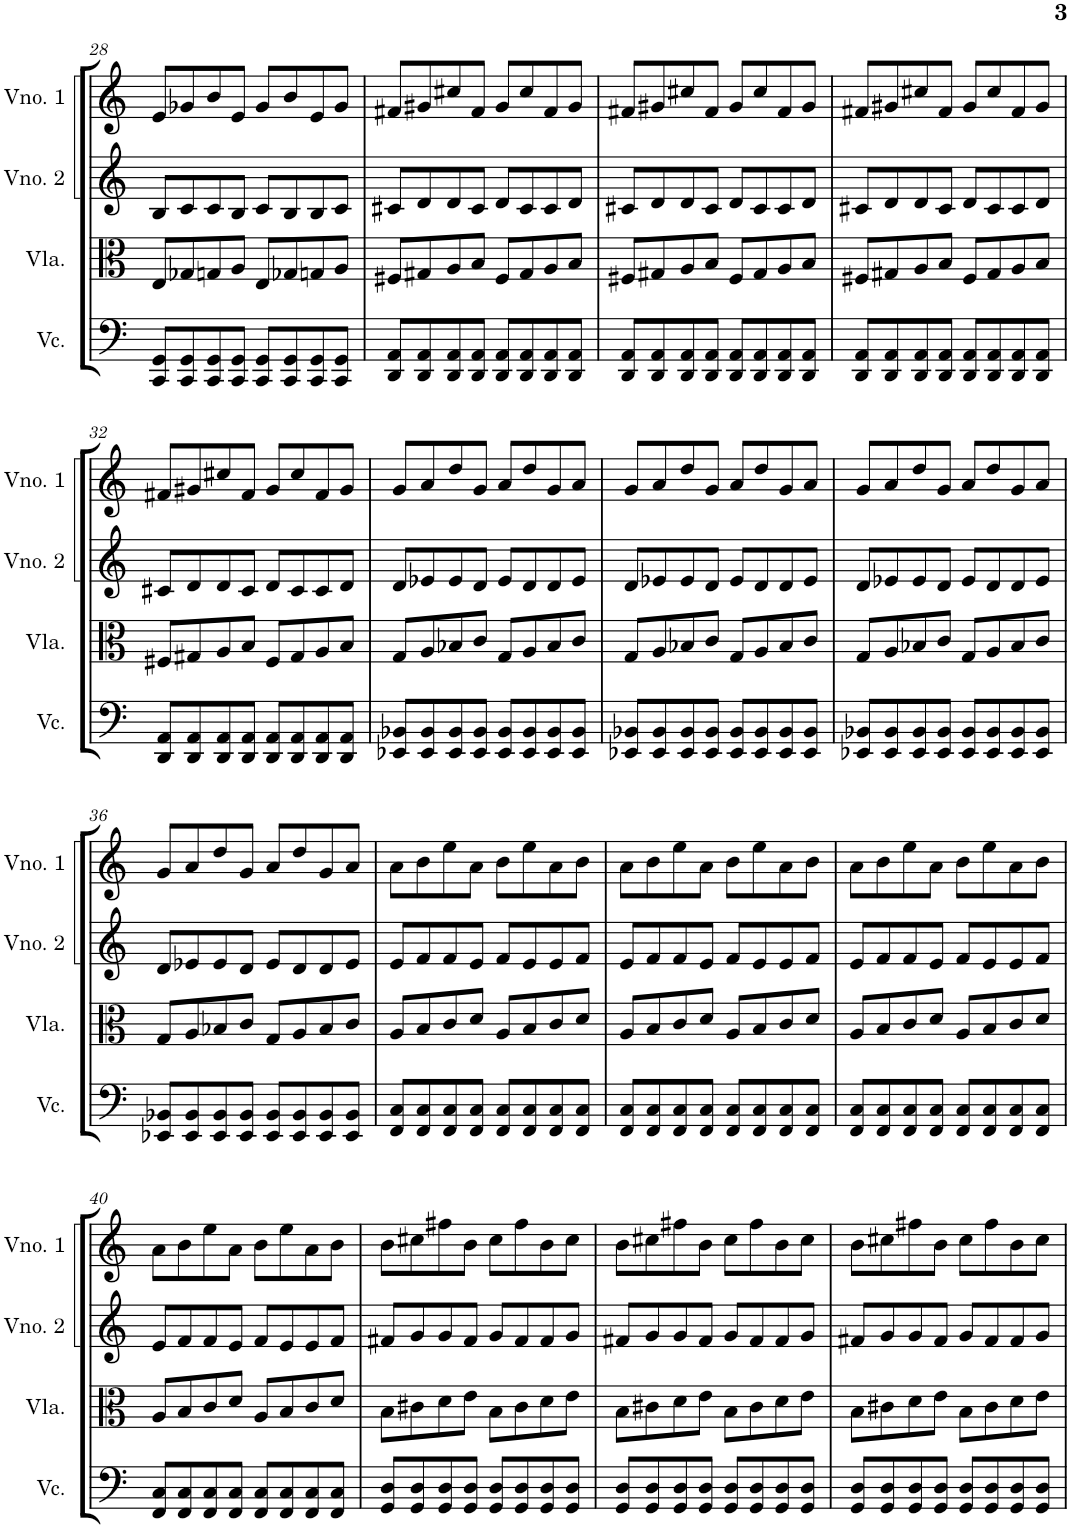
**kern	**kern	**kern	**kern
*part4	*part3	*part2	*part1
*staff4	*staff3	*staff2	*staff1
*I"Violoncelo	*I"Viola	*I"Violino 2	*I"Violino 1
*I'Vc.	*I'Vla.	*I'Vno. 2	*I'Vno. 1
!!LO:PB:g=z
*clefF4	*clefC3	*clefG2	*clefG2
*k[]	*k[]	*k[]	*k[]
*M4/4	*M4/4	*M4/4	*M4/4
=28	=28	=28	=28
8CC/ 8GG/L	8E/L	8B/L	8e/L
8CC/ 8GG/	8G-X/	8c/	8g-X/
8CC/ 8GG/	8Gn/	8c/	8b/
8CC/ 8GG/J	8A/J	8B/J	8e/J
8CC/ 8GG/L	8E/L	8c/L	8g-/L
8CC/ 8GG/	8G-X/	8B/	8b/
8CC/ 8GG/	8Gn/	8B/	8e/
8CC/ 8GG/J	8A/J	8c/J	8g-/J
=29	=29	=29	=29
8DD/ 8AA/L	8F#X/L	8c#X/L	8f#X/L
8DD/ 8AA/	8G#X/	8d/	8g#X/
8DD/ 8AA/	8A/	8d/	8cc#X/
8DD/ 8AA/J	8B/J	8c#/J	8f#/J
8DD/ 8AA/L	8F#/L	8d/L	8g#/L
8DD/ 8AA/	8G#/	8c#/	8cc#/
8DD/ 8AA/	8A/	8c#/	8f#/
8DD/ 8AA/J	8B/J	8d/J	8g#/J
=30	=30	=30	=30
8DD/ 8AA/L	8F#X/L	8c#X/L	8f#X/L
8DD/ 8AA/	8G#X/	8d/	8g#X/
8DD/ 8AA/	8A/	8d/	8cc#X/
8DD/ 8AA/J	8B/J	8c#/J	8f#/J
8DD/ 8AA/L	8F#/L	8d/L	8g#/L
8DD/ 8AA/	8G#/	8c#/	8cc#/
8DD/ 8AA/	8A/	8c#/	8f#/
8DD/ 8AA/J	8B/J	8d/J	8g#/J
=31	=31	=31	=31
8DD/ 8AA/L	8F#X/L	8c#X/L	8f#X/L
8DD/ 8AA/	8G#X/	8d/	8g#X/
8DD/ 8AA/	8A/	8d/	8cc#X/
8DD/ 8AA/J	8B/J	8c#/J	8f#/J
8DD/ 8AA/L	8F#/L	8d/L	8g#/L
8DD/ 8AA/	8G#/	8c#/	8cc#/
8DD/ 8AA/	8A/	8c#/	8f#/
8DD/ 8AA/J	8B/J	8d/J	8g#/J
!!LO:LB:g=z
=32	=32	=32	=32
8DD/ 8AA/L	8F#X/L	8c#X/L	8f#X/L
8DD/ 8AA/	8G#X/	8d/	8g#X/
8DD/ 8AA/	8A/	8d/	8cc#X/
8DD/ 8AA/J	8B/J	8c#/J	8f#/J
8DD/ 8AA/L	8F#/L	8d/L	8g#/L
8DD/ 8AA/	8G#/	8c#/	8cc#/
8DD/ 8AA/	8A/	8c#/	8f#/
8DD/ 8AA/J	8B/J	8d/J	8g#/J
=33	=33	=33	=33
8EE-X/ 8BB-X/L	8G/L	8d/L	8g/L
8EE-/ 8BB-/	8A/	8e-X/	8a/
8EE-/ 8BB-/	8B-X/	8e-/	8dd/
8EE-/ 8BB-/J	8c/J	8d/J	8g/J
8EE-/ 8BB-/L	8G/L	8e-/L	8a/L
8EE-/ 8BB-/	8A/	8d/	8dd/
8EE-/ 8BB-/	8B-/	8d/	8g/
8EE-/ 8BB-/J	8c/J	8e-/J	8a/J
=34	=34	=34	=34
8EE-X/ 8BB-X/L	8G/L	8d/L	8g/L
8EE-/ 8BB-/	8A/	8e-X/	8a/
8EE-/ 8BB-/	8B-X/	8e-/	8dd/
8EE-/ 8BB-/J	8c/J	8d/J	8g/J
8EE-/ 8BB-/L	8G/L	8e-/L	8a/L
8EE-/ 8BB-/	8A/	8d/	8dd/
8EE-/ 8BB-/	8B-/	8d/	8g/
8EE-/ 8BB-/J	8c/J	8e-/J	8a/J
=35	=35	=35	=35
8EE-X/ 8BB-X/L	8G/L	8d/L	8g/L
8EE-/ 8BB-/	8A/	8e-X/	8a/
8EE-/ 8BB-/	8B-X/	8e-/	8dd/
8EE-/ 8BB-/J	8c/J	8d/J	8g/J
8EE-/ 8BB-/L	8G/L	8e-/L	8a/L
8EE-/ 8BB-/	8A/	8d/	8dd/
8EE-/ 8BB-/	8B-/	8d/	8g/
8EE-/ 8BB-/J	8c/J	8e-/J	8a/J
!!LO:LB:g=z
=36	=36	=36	=36
8EE-X/ 8BB-X/L	8G/L	8d/L	8g/L
8EE-/ 8BB-/	8A/	8e-X/	8a/
8EE-/ 8BB-/	8B-X/	8e-/	8dd/
8EE-/ 8BB-/J	8c/J	8d/J	8g/J
8EE-/ 8BB-/L	8G/L	8e-/L	8a/L
8EE-/ 8BB-/	8A/	8d/	8dd/
8EE-/ 8BB-/	8B-/	8d/	8g/
8EE-/ 8BB-/J	8c/J	8e-/J	8a/J
=37	=37	=37	=37
8FF/ 8C/L	8A/L	8e/L	8a\L
8FF/ 8C/	8B/	8f/	8b\
8FF/ 8C/	8c/	8f/	8ee\
8FF/ 8C/J	8d/J	8e/J	8a\J
8FF/ 8C/L	8A/L	8f/L	8b\L
8FF/ 8C/	8B/	8e/	8ee\
8FF/ 8C/	8c/	8e/	8a\
8FF/ 8C/J	8d/J	8f/J	8b\J
=38	=38	=38	=38
8FF/ 8C/L	8A/L	8e/L	8a\L
8FF/ 8C/	8B/	8f/	8b\
8FF/ 8C/	8c/	8f/	8ee\
8FF/ 8C/J	8d/J	8e/J	8a\J
8FF/ 8C/L	8A/L	8f/L	8b\L
8FF/ 8C/	8B/	8e/	8ee\
8FF/ 8C/	8c/	8e/	8a\
8FF/ 8C/J	8d/J	8f/J	8b\J
=39	=39	=39	=39
8FF/ 8C/L	8A/L	8e/L	8a\L
8FF/ 8C/	8B/	8f/	8b\
8FF/ 8C/	8c/	8f/	8ee\
8FF/ 8C/J	8d/J	8e/J	8a\J
8FF/ 8C/L	8A/L	8f/L	8b\L
8FF/ 8C/	8B/	8e/	8ee\
8FF/ 8C/	8c/	8e/	8a\
8FF/ 8C/J	8d/J	8f/J	8b\J
!!LO:LB:g=z
=40	=40	=40	=40
8FF/ 8C/L	8A/L	8e/L	8a\L
8FF/ 8C/	8B/	8f/	8b\
8FF/ 8C/	8c/	8f/	8ee\
8FF/ 8C/J	8d/J	8e/J	8a\J
8FF/ 8C/L	8A/L	8f/L	8b\L
8FF/ 8C/	8B/	8e/	8ee\
8FF/ 8C/	8c/	8e/	8a\
8FF/ 8C/J	8d/J	8f/J	8b\J
=41	=41	=41	=41
8GG/ 8D/L	8B\L	8f#X/L	8b\L
8GG/ 8D/	8c#X\	8g/	8cc#X\
8GG/ 8D/	8d\	8g/	8ff#X\
8GG/ 8D/J	8e\J	8f#/J	8b\J
8GG/ 8D/L	8B\L	8g/L	8cc#\L
8GG/ 8D/	8c#\	8f#/	8ff#\
8GG/ 8D/	8d\	8f#/	8b\
8GG/ 8D/J	8e\J	8g/J	8cc#\J
=42	=42	=42	=42
8GG/ 8D/L	8B\L	8f#X/L	8b\L
8GG/ 8D/	8c#X\	8g/	8cc#X\
8GG/ 8D/	8d\	8g/	8ff#X\
8GG/ 8D/J	8e\J	8f#/J	8b\J
8GG/ 8D/L	8B\L	8g/L	8cc#\L
8GG/ 8D/	8c#\	8f#/	8ff#\
8GG/ 8D/	8d\	8f#/	8b\
8GG/ 8D/J	8e\J	8g/J	8cc#\J
=43	=43	=43	=43
8GG/ 8D/L	8B\L	8f#X/L	8b\L
8GG/ 8D/	8c#X\	8g/	8cc#X\
8GG/ 8D/	8d\	8g/	8ff#X\
8GG/ 8D/J	8e\J	8f#/J	8b\J
8GG/ 8D/L	8B\L	8g/L	8cc#\L
8GG/ 8D/	8c#\	8f#/	8ff#\
8GG/ 8D/	8d\	8f#/	8b\
8GG/ 8D/J	8e\J	8g/J	8cc#\J
=	=	=	=
*-	*-	*-	*-
